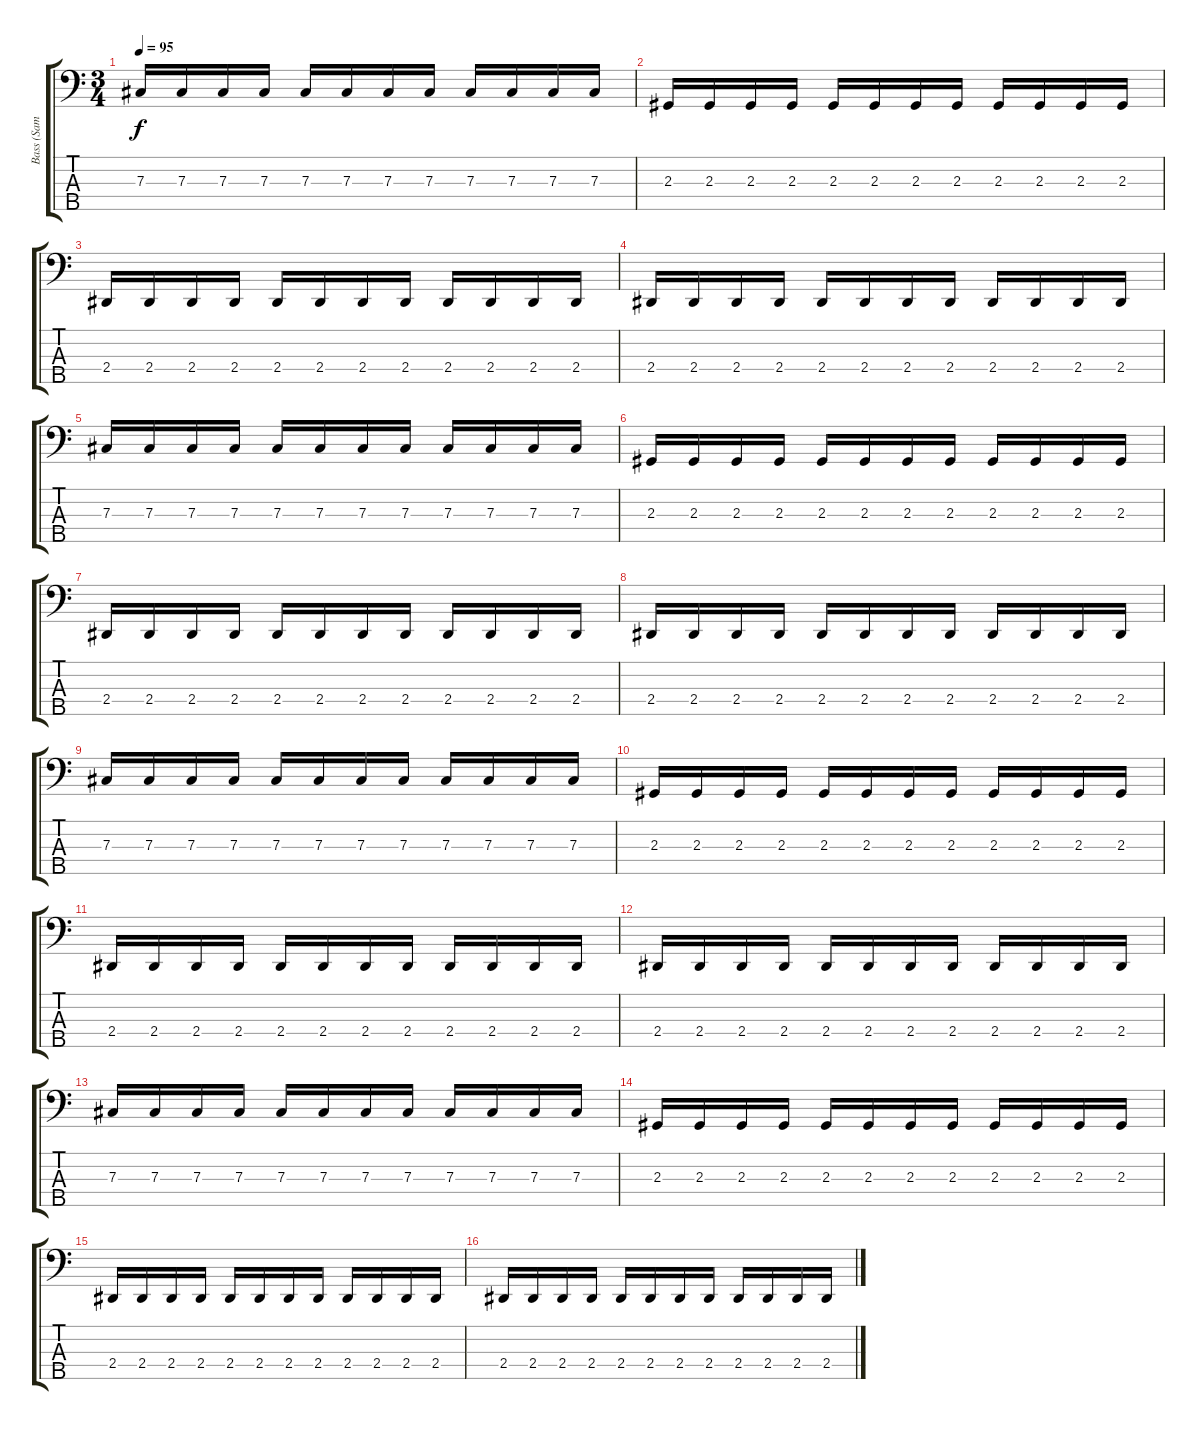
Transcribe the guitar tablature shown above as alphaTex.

\track ("Bass (Sam Rivers)" "Bass (Sam ") {instrument electricbassfinger}
\staff {score tabs}
\tuning (E2 B1 Gb1 Db1 Ab0) {hide}
\ts (3 4)
\tempo 95
\clef f4
\ks c
7.3.16{dy f} 7.3.16 7.3.16 7.3.16 7.3.16 7.3.16 7.3.16 7.3.16 7.3.16 7.3.16 7.3.16 7.3.16 |
2.3.16 2.3.16 2.3.16 2.3.16 2.3.16 2.3.16 2.3.16 2.3.16 2.3.16 2.3.16 2.3.16 2.3.16 |
2.4.16 2.4.16 2.4.16 2.4.16 2.4.16 2.4.16 2.4.16 2.4.16 2.4.16 2.4.16 2.4.16 2.4.16 |
2.4.16 2.4.16 2.4.16 2.4.16 2.4.16 2.4.16 2.4.16 2.4.16 2.4.16 2.4.16 2.4.16 2.4.16 |
7.3.16 7.3.16 7.3.16 7.3.16 7.3.16 7.3.16 7.3.16 7.3.16 7.3.16 7.3.16 7.3.16 7.3.16 |
2.3.16 2.3.16 2.3.16 2.3.16 2.3.16 2.3.16 2.3.16 2.3.16 2.3.16 2.3.16 2.3.16 2.3.16 |
2.4.16 2.4.16 2.4.16 2.4.16 2.4.16 2.4.16 2.4.16 2.4.16 2.4.16 2.4.16 2.4.16 2.4.16 |
2.4.16 2.4.16 2.4.16 2.4.16 2.4.16 2.4.16 2.4.16 2.4.16 2.4.16 2.4.16 2.4.16 2.4.16 |
7.3.16 7.3.16 7.3.16 7.3.16 7.3.16 7.3.16 7.3.16 7.3.16 7.3.16 7.3.16 7.3.16 7.3.16 |
2.3.16 2.3.16 2.3.16 2.3.16 2.3.16 2.3.16 2.3.16 2.3.16 2.3.16 2.3.16 2.3.16 2.3.16 |
2.4.16 2.4.16 2.4.16 2.4.16 2.4.16 2.4.16 2.4.16 2.4.16 2.4.16 2.4.16 2.4.16 2.4.16 |
2.4.16 2.4.16 2.4.16 2.4.16 2.4.16 2.4.16 2.4.16 2.4.16 2.4.16 2.4.16 2.4.16 2.4.16 |
7.3.16 7.3.16 7.3.16 7.3.16 7.3.16 7.3.16 7.3.16 7.3.16 7.3.16 7.3.16 7.3.16 7.3.16 |
2.3.16 2.3.16 2.3.16 2.3.16 2.3.16 2.3.16 2.3.16 2.3.16 2.3.16 2.3.16 2.3.16 2.3.16 |
2.4.16 2.4.16 2.4.16 2.4.16 2.4.16 2.4.16 2.4.16 2.4.16 2.4.16 2.4.16 2.4.16 2.4.16 |
2.4.16 2.4.16 2.4.16 2.4.16 2.4.16 2.4.16 2.4.16 2.4.16 2.4.16 2.4.16 2.4.16 2.4.16
